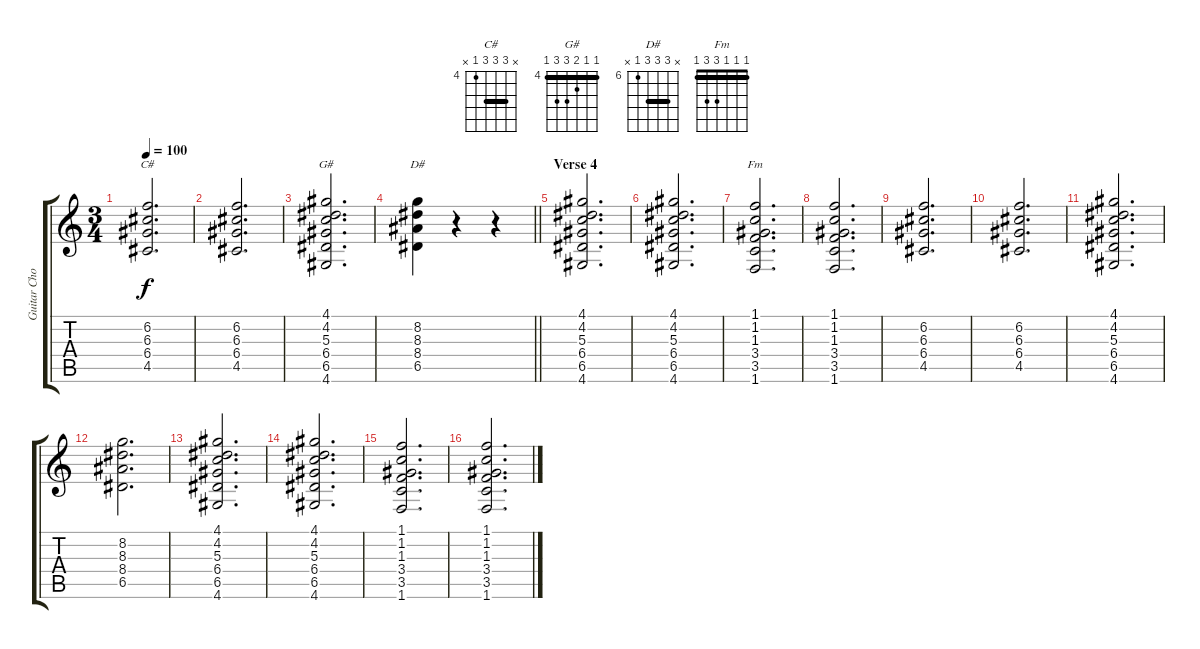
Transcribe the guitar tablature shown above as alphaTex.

\track ("Guitar Chords" "Guitar Cho") {instrument acousticguitarsteel}
\staff {score tabs}
\tuning (E4 B3 G3 D3 A2 E2) {hide}
\chord ("C#" x 6 6 6 4 x) {firstfret 4 barre 6}
\chord ("G#" 4 4 5 6 6 4) {firstfret 4 barre 4}
\chord ("D#" x 8 8 8 6 x) {firstfret 6 barre 8}
\chord ("Fm" 1 1 1 3 3 1) {barre 1}
\ts (3 4)
\tempo 100
\clef g2
\ks c
(6.2 6.3 6.4 4.5).2{d ch "C#" dy f} |
(6.2 6.3 6.4 4.5).2{d} |
(4.1 4.2 5.3 6.4 6.5 4.6).2{d ch "G#"} |
\barLineRight lightlight
(8.2 8.3 8.4 6.5).4{ch "D#"} r.4 r.4 |
\section ("" "Verse 4")
(4.1 4.2 5.3 6.4 6.5 4.6).2{d} |
(4.1 4.2 5.3 6.4 6.5 4.6).2{d} |
(1.1 1.2 1.3 3.4 3.5 1.6).2{d ch "Fm"} |
(1.1 1.2 1.3 3.4 3.5 1.6).2{d} |
(6.2 6.3 6.4 4.5).2{d} |
(6.2 6.3 6.4 4.5).2{d} |
(4.1 4.2 5.3 6.4 6.5 4.6).2{d} |
(8.2 8.3 8.4 6.5).2{d} |
(4.1 4.2 5.3 6.4 6.5 4.6).2{d} |
(4.1 4.2 5.3 6.4 6.5 4.6).2{d} |
(1.1 1.2 1.3 3.4 3.5 1.6).2{d} |
(1.1 1.2 1.3 3.4 3.5 1.6).2{d}
